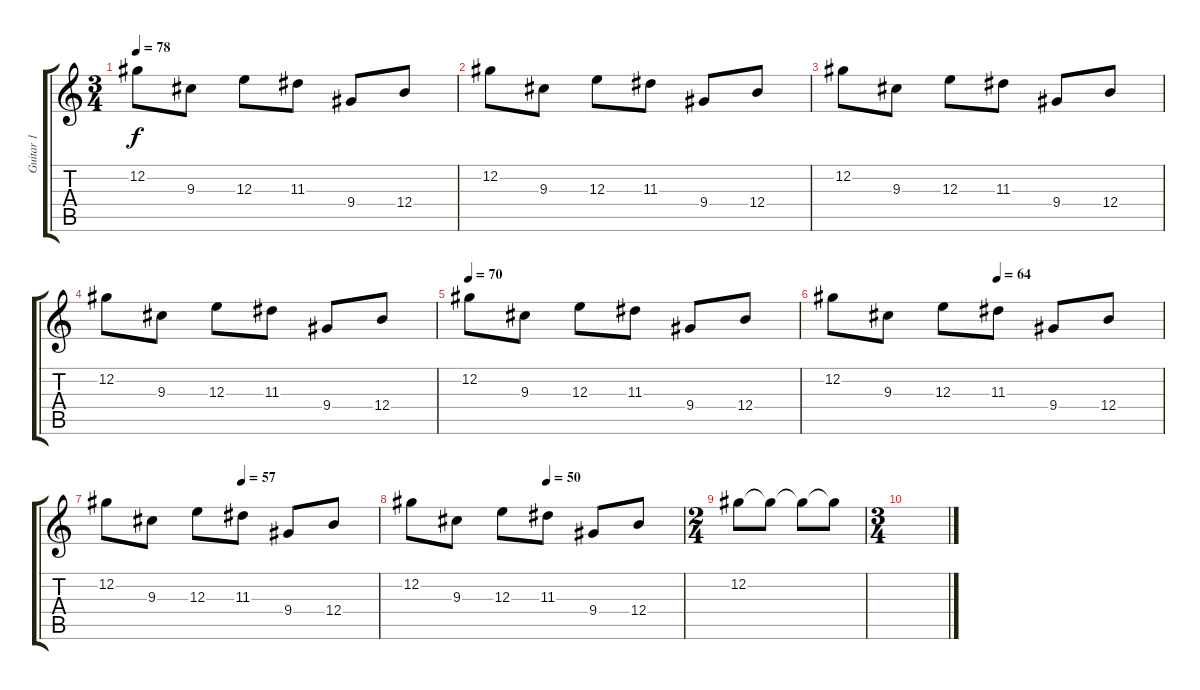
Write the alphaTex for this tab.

\track ("Guitar 1" "Guitar 1") {instrument distortionguitar}
\staff {score tabs}
\tuning (Db4 Ab3 E3 B2 Gb2 Db2) {hide}
\ts (3 4)
\tempo 78
\clef g2
\ks c
12.2.8{dy f} 9.3.8 12.3.8 11.3.8 9.4.8 12.4.8 |
12.2.8 9.3.8 12.3.8 11.3.8 9.4.8 12.4.8 |
12.2.8 9.3.8 12.3.8 11.3.8 9.4.8 12.4.8 |
12.2.8 9.3.8 12.3.8 11.3.8 9.4.8 12.4.8 |
\tempo 70
12.2.8 9.3.8 12.3.8 11.3.8 9.4.8 12.4.8 |
\tempo (64 0.5)
12.2.8 9.3.8 12.3.8 11.3.8 9.4.8 12.4.8 |
\tempo (57 0.5)
12.2.8 9.3.8 12.3.8 11.3.8 9.4.8 12.4.8 |
\tempo (50 0.5)
12.2.8 9.3.8 12.3.8 11.3.8 9.4.8 12.4.8 |
\ts (2 4)
12.2.8 12.2{t}.8 12.2{t}.8 12.2{t}.8 |
\ts (3 4)
